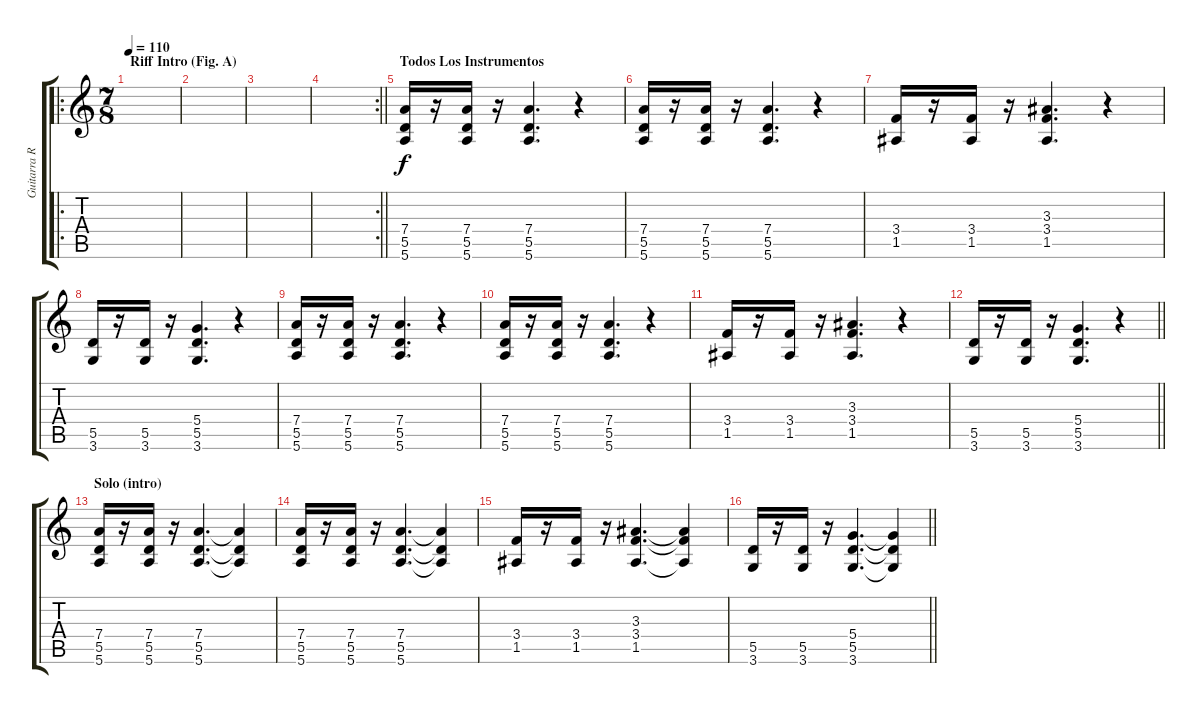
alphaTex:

\track ("Guitarra Rtm " "Guitarra R") {instrument distortionguitar}
\staff {score tabs}
\tuning (E4 B3 G3 D3 A2 E2) {hide}
\ro
\ts (7 8)
\section ("" "Riff Intro (Fig. A)")
\tempo 110
\clef g2
\ks c
|
|
|
\rc 2
\barLineRight lightlight
|
\section ("" "Todos Los Instrumentos")
(7.4 5.5 5.6).16 r.16 (7.4 5.5 5.6).16 r.16 (7.4 5.5 5.6).4{d} r.4 |
(7.4 5.5 5.6).16 r.16 (7.4 5.5 5.6).16 r.16 (7.4 5.5 5.6).4{d} r.4 |
(3.4 1.5).16 r.16 (3.4 1.5).16 r.16 (3.3 3.4 1.5).4{d} r.4 |
(5.5 3.6).16 r.16 (5.5 3.6).16 r.16 (5.4 5.5 3.6).4{d} r.4 |
(7.4 5.5 5.6).16 r.16 (7.4 5.5 5.6).16 r.16 (7.4 5.5 5.6).4{d} r.4 |
(7.4 5.5 5.6).16 r.16 (7.4 5.5 5.6).16 r.16 (7.4 5.5 5.6).4{d} r.4 |
(3.4 1.5).16 r.16 (3.4 1.5).16 r.16 (3.3 3.4 1.5).4{d} r.4 |
\barLineRight lightlight
(5.5 3.6).16 r.16 (5.5 3.6).16 r.16 (5.4 5.5 3.6).4{d} r.4 |
\section ("" "Solo (intro)")
(7.4 5.5 5.6).16 r.16 (7.4 5.5 5.6).16 r.16 (7.4 5.5 5.6).4{d} (7.4{t} 5.5{t} 5.6{t}).4 |
(7.4 5.5 5.6).16 r.16 (7.4 5.5 5.6).16 r.16 (7.4 5.5 5.6).4{d} (7.4{t} 5.5{t} 5.6{t}).4 |
(3.4 1.5).16 r.16 (3.4 1.5).16 r.16 (3.3 3.4 1.5).4{d} (3.3{t} 3.4{t} 1.5{t}).4 |
\barLineRight lightlight
(5.5 3.6).16 r.16 (5.5 3.6).16 r.16 (5.4 5.5 3.6).4{d} (5.4{t} 5.5{t} 3.6{t}).4
